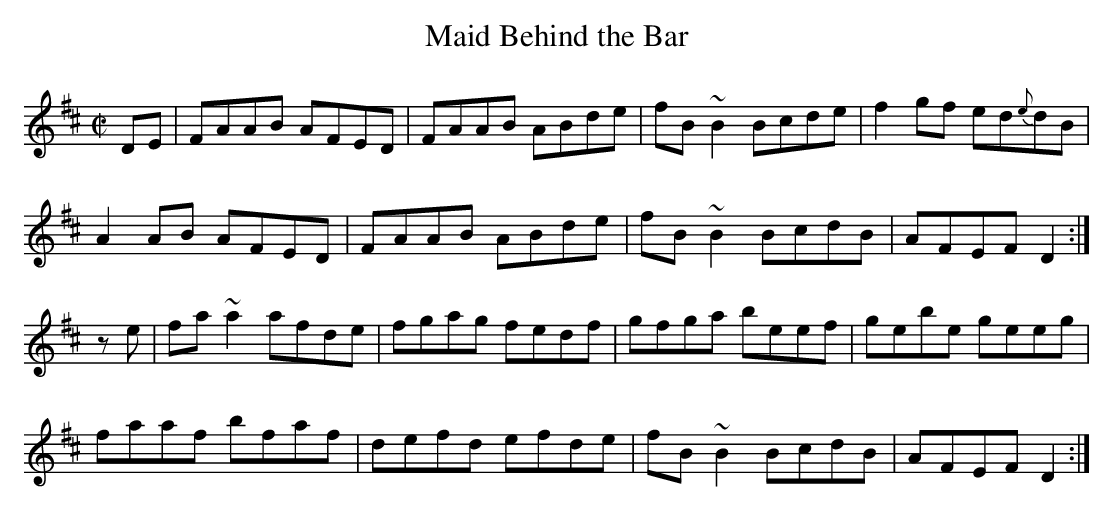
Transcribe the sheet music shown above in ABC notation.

X:1
T:Maid Behind the Bar
M:C|
L:1/8
K:D
DE|FAAB AFED|FAAB ABde|fB~B2 Bcde|f2gf ed{e}dB|
A2AB AFED|FAAB ABde|fB~B2 BcdB|AFEF D2:|
ze|fa~a2 afde|fgag fedf|gfga beef|gebe geeg|
faaf bfaf|defd efde|fB~B2 BcdB|AFEF D2:|
